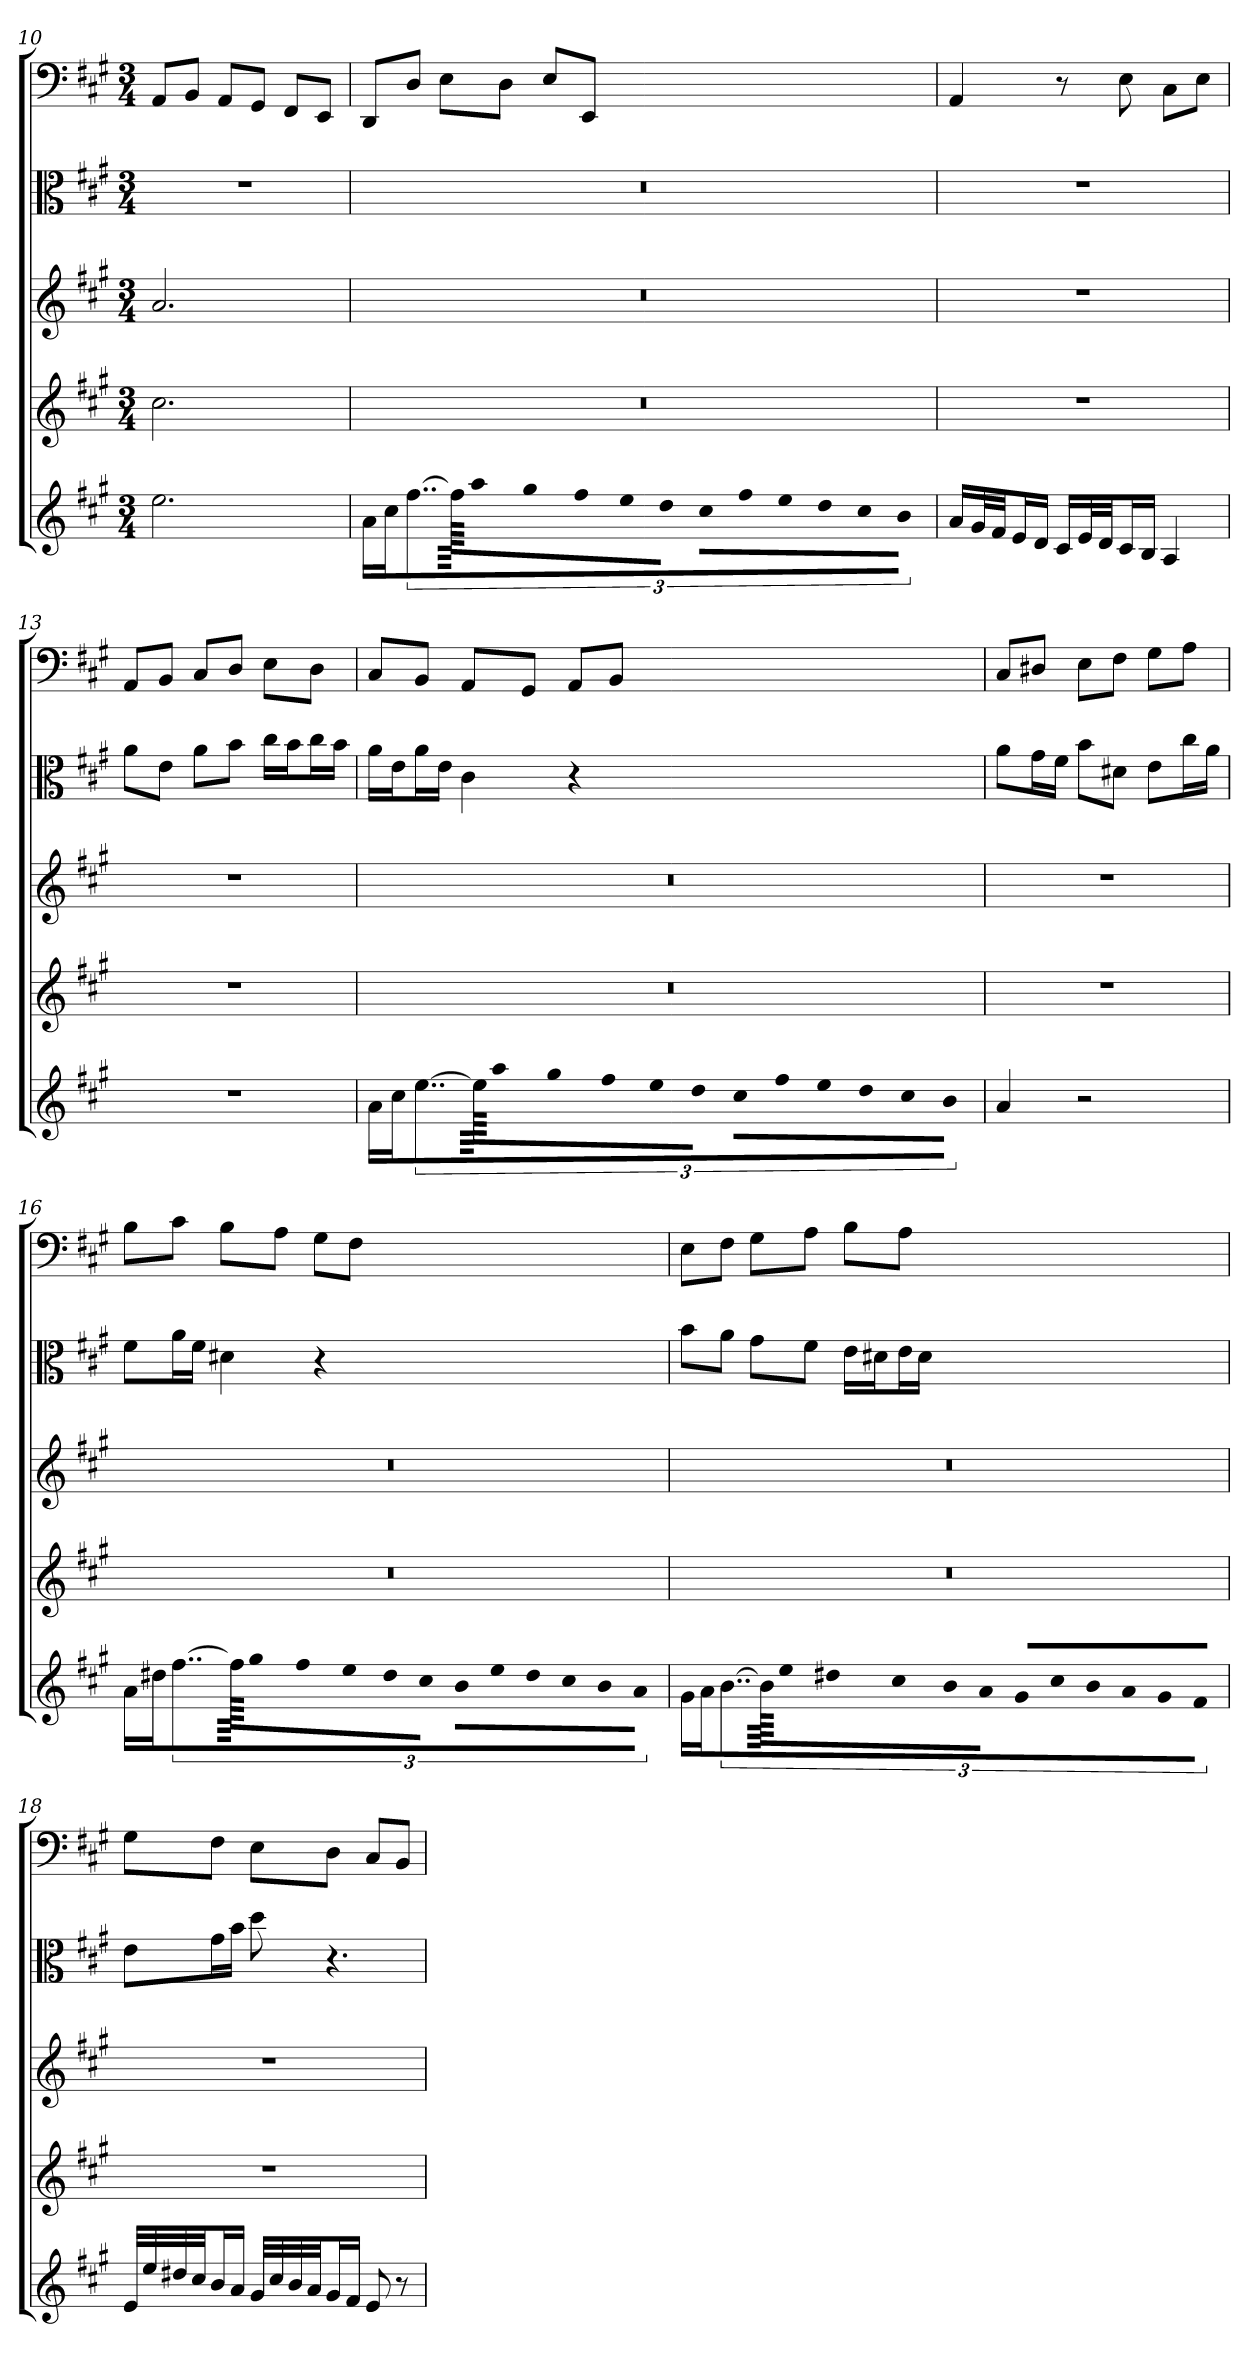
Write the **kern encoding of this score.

**kern	**kern	**kern	**kern	**kern
*part5	*part4	*part3	*part2	*part1
*staff5	*staff4	*staff3	*staff2	*staff1
*	*	*	*clefC3	*clefF4
*k[f#c#g#]	*k[f#c#g#]	*k[f#c#g#]	*k[f#c#g#]	*k[f#c#g#]
*A:	*A:	*A:	*A:	*A:
*M3/4	*M3/4	*M3/4	*M3/4	*M3/4
=10	=10	=10	=10	=10
2.ee	2.cc#	2.a	2.r	8AA/L
.	.	.	.	8BB/J
.	.	.	.	8AA/L
.	.	.	.	8GG#/J
.	.	.	.	8FF#/L
.	.	.	.	8EE/J
=11	=11	=11	=11	=11
16aLL	2.r	2.r	2.r	8DD/L
16cc#J	.	.	.	.
[12..ff#J	.	.	.	8D/J
.	.	.	.	8E\L
96ff#KLLL]	.	.	.	.
32aa	.	.	.	.
32gg#	.	.	.	.
32ff#JJ	.	.	.	.
16eeL	.	.	.	8D\J
16ddJJ	.	.	.	.
32cc#LLL	.	.	.	8E/L
32ff#	.	.	.	.
32ee	.	.	.	.
32ddJJ	.	.	.	.
16cc#L	.	.	.	8EE/J
16bJJ	.	.	.	.
=12	=12	=12	=12	=12
16aLL	2.r	2.r	2.r	4AA
32g#L	.	.	.	.
32f#JJ	.	.	.	.
16eL	.	.	.	.
16dJJ	.	.	.	.
16c#LL	.	.	.	8r
32eL	.	.	.	.
32dJJ	.	.	.	.
16c#L	.	.	.	8E
16BJJ	.	.	.	.
4A	.	.	.	8C#\L
.	.	.	.	8E\J
=13	=13	=13	=13	=13
2.r	2.r	2.r	8a\L	8AA/L
.	.	.	8e\J	8BB/J
.	.	.	8a\L	8C#/L
.	.	.	8b\J	8D/J
.	.	.	16cc#\LL	8E\L
.	.	.	16b\J	.
.	.	.	16cc#\L	8D\J
.	.	.	16b\JJ	.
=14	=14	=14	=14	=14
16aLL	2.r	2.r	16a\LL	8C#/L
16cc#J	.	.	16e\J	.
[12..eeJ	.	.	16a\L	8BB/J
.	.	.	16e\JJ	.
.	.	.	4c#	8AA/L
96eeKLLL]	.	.	.	.
32aa	.	.	.	.
32gg#	.	.	.	.
32ff#JJ	.	.	.	.
16eeL	.	.	.	8GG#/J
16ddJJ	.	.	.	.
32cc#LLL	.	.	4r	8AA/L
32ff#	.	.	.	.
32ee	.	.	.	.
32ddJJ	.	.	.	.
16cc#L	.	.	.	8BB/J
16bJJ	.	.	.	.
=15	=15	=15	=15	=15
4a	2.r	2.r	8a\L	8C#/L
.	.	.	16g#\L	8D#X/J
.	.	.	16f#\JJ	.
2r	.	.	8b\L	8E\L
.	.	.	8d#X\J	8F#\J
.	.	.	8e\L	8G#\L
.	.	.	16cc#\L	8A\J
.	.	.	16a\JJ	.
=16	=16	=16	=16	=16
16aLL	2.r	2.r	8f#\L	8B\L
16dd#XJ	.	.	.	.
[12..ff#J	.	.	16a\L	8c#\J
.	.	.	16f#\JJ	.
.	.	.	4d#X	8B\L
96ff#KLLL]	.	.	.	.
32gg#	.	.	.	.
32ff#	.	.	.	.
32eeJJ	.	.	.	.
16dd#L	.	.	.	8A\J
16cc#JJ	.	.	.	.
32bLLL	.	.	4r	8G#\L
32ee	.	.	.	.
32dd#	.	.	.	.
32cc#JJ	.	.	.	.
16bL	.	.	.	8F#\J
16aJJ	.	.	.	.
=17	=17	=17	=17	=17
16g#LL	2.r	2.r	8b\L	8E\L
16aJ	.	.	.	.
[12..bJ	.	.	8a\J	8F#\J
.	.	.	8g#\L	8G#\L
96bKLLL]	.	.	.	.
32ee	.	.	.	.
32dd#X	.	.	.	.
32cc#JJ	.	.	.	.
16bL	.	.	8f#\J	8A\J
16aJJ	.	.	.	.
32g#LLL	.	.	16e\LL	8B\L
32cc#	.	.	.	.
32b	.	.	16d#X\J	.
32aJJ	.	.	.	.
16g#L	.	.	16e\L	8A\J
16f#JJ	.	.	16d#\JJ	.
=18	=18	=18	=18	=18
32eLLL	2.r	2.r	8e\L	8G#\L
32ee	.	.	.	.
32dd#X	.	.	.	.
32cc#JJ	.	.	.	.
16bL	.	.	16g#\L	8F#\J
16aJJ	.	.	16b\JJ	.
32g#LLL	.	.	8dd	8E\L
32cc#	.	.	.	.
32b	.	.	.	.
32aJJ	.	.	.	.
16g#L	.	.	4.r	8D\J
16f#JJ	.	.	.	.
8e	.	.	.	8C#/L
8r	.	.	.	8BB/J
=	=	=	=	=
*-	*-	*-	*-	*-
